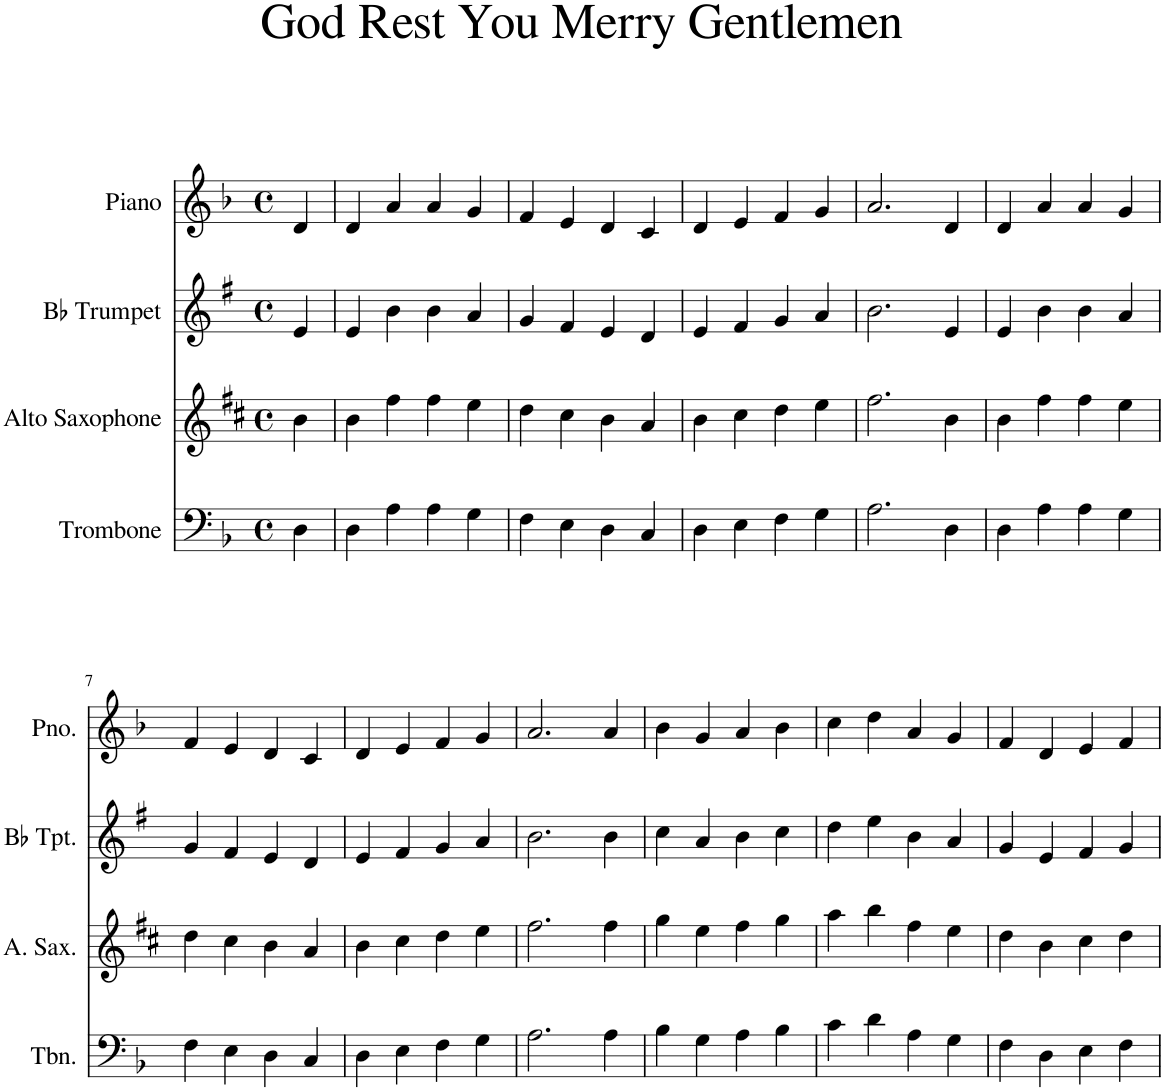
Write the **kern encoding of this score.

**kern	**kern	**kern	**kern
*part4	*part3	*part2	*part1
*staff4	*staff3	*staff2	*staff1
*I"Trombone	*I"Alto Saxophone	*I"Bb Trumpet	*I"Piano
*I'Tbn.	*I'A. Sax.	*I'Bb Tpt.	*I'Pno.
*clefF4	*clefG2	*clefG2	*clefG2
*	*Trd5c9	*Trd1c2	*
*k[b-]	*k[f#c#]	*k[f#]	*k[b-]
*M4/4	*M4/4	*M4/4	*M4/4
*met(c)	*met(c)	*met(c)	*met(c)
=1	=1	=1	=1
4D\	4b\	4e/	4d/
=2	=2	=2	=2
4D\	4b\	4e/	4d/
4A\	4ff#\	4b\	4a/
4A\	4ff#\	4b\	4a/
4G\	4ee\	4a/	4g/
=3	=3	=3	=3
4F\	4dd\	4g/	4f/
4E\	4cc#\	4f#/	4e/
4D\	4b\	4e/	4d/
4C/	4a/	4d/	4c/
=4	=4	=4	=4
4D\	4b\	4e/	4d/
4E\	4cc#\	4f#/	4e/
4F\	4dd\	4g/	4f/
4G\	4ee\	4a/	4g/
=5	=5	=5	=5
2.A\	2.ff#\	2.b\	2.a/
4D\	4b\	4e/	4d/
=6	=6	=6	=6
4D\	4b\	4e/	4d/
4A\	4ff#\	4b\	4a/
4A\	4ff#\	4b\	4a/
4G\	4ee\	4a/	4g/
!!LO:LB:g=z
=7	=7	=7	=7
4F\	4dd\	4g/	4f/
4E\	4cc#\	4f#/	4e/
4D\	4b\	4e/	4d/
4C/	4a/	4d/	4c/
=8	=8	=8	=8
4D\	4b\	4e/	4d/
4E\	4cc#\	4f#/	4e/
4F\	4dd\	4g/	4f/
4G\	4ee\	4a/	4g/
=9	=9	=9	=9
2.A\	2.ff#\	2.b\	2.a/
4A\	4ff#\	4b\	4a/
=10	=10	=10	=10
4B-\	4gg\	4cc\	4b-\
4G\	4ee\	4a/	4g/
4A\	4ff#\	4b\	4a/
4B-\	4gg\	4cc\	4b-\
=11	=11	=11	=11
4c\	4aa\	4dd\	4cc\
4d\	4bb\	4ee\	4dd\
4A\	4ff#\	4b\	4a/
4G\	4ee\	4a/	4g/
=12	=12	=12	=12
4F\	4dd\	4g/	4f/
4D\	4b\	4e/	4d/
4E\	4cc#\	4f#/	4e/
4F\	4dd\	4g/	4f/
=	=	=	=
*-	*-	*-	*-
